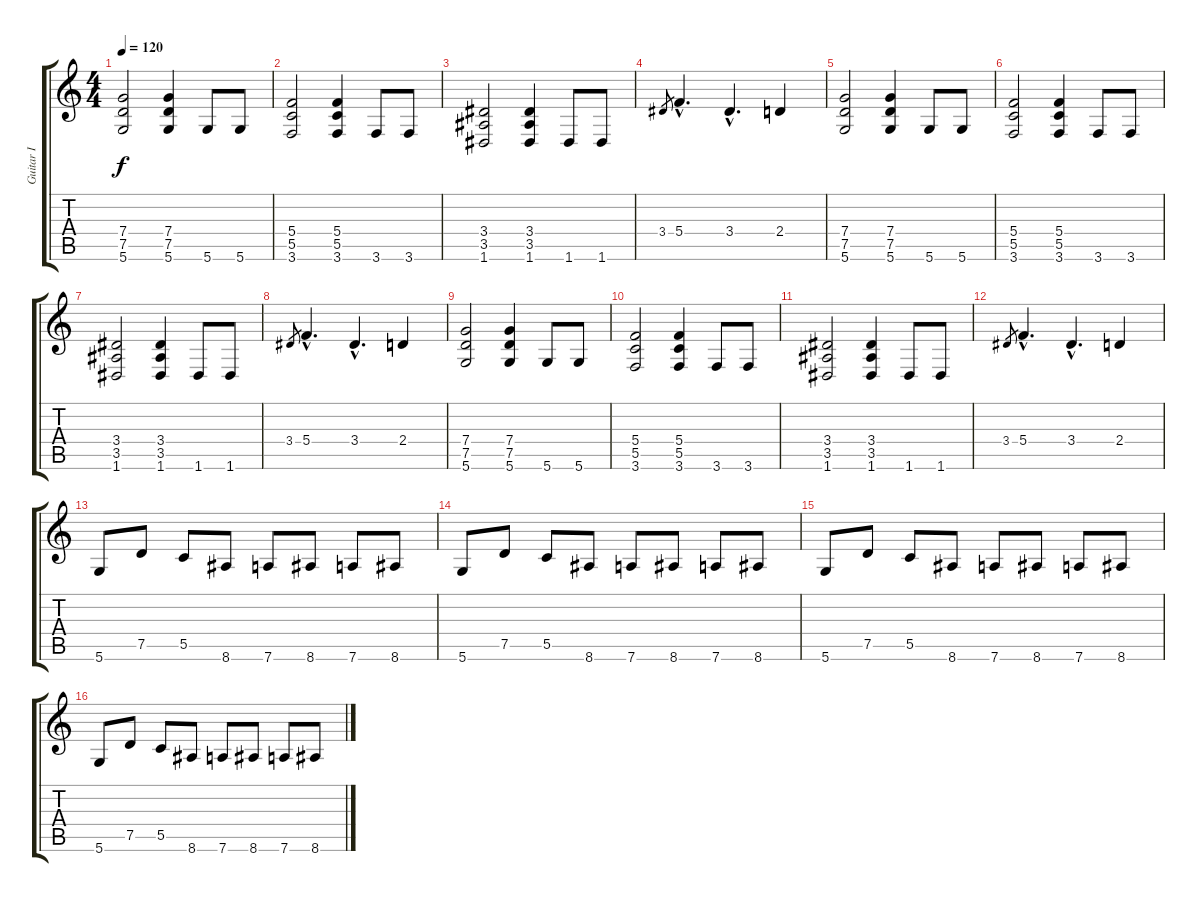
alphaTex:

\track ("Guitar I" "Guitar I") {instrument distortionguitar}
\staff {score tabs}
\tuning (D4 A3 F3 C3 G2 D2) {hide}
\ts (4 4)
\tempo 120
\clef g2
\ks c
(7.4 7.5 5.6).2{dy f} (7.4 7.5 5.6).4 5.6.8 5.6.8 |
(5.4 5.5 3.6).2 (5.4 5.5 3.6).4 3.6.8 3.6.8 |
(3.4 3.5 1.6).2 (3.4 3.5 1.6).4 1.6.8 1.6.8 |
3.4.8{gr} 5.4{hac}.4{d} 3.4{hac}.4{d} 2.4.4 |
(7.4 7.5 5.6).2 (7.4 7.5 5.6).4 5.6.8 5.6.8 |
(5.4 5.5 3.6).2 (5.4 5.5 3.6).4 3.6.8 3.6.8 |
(3.4 3.5 1.6).2 (3.4 3.5 1.6).4 1.6.8 1.6.8 |
3.4.8{gr} 5.4{hac}.4{d} 3.4{hac}.4{d} 2.4.4 |
(7.4 7.5 5.6).2 (7.4 7.5 5.6).4 5.6.8 5.6.8 |
(5.4 5.5 3.6).2 (5.4 5.5 3.6).4 3.6.8 3.6.8 |
(3.4 3.5 1.6).2 (3.4 3.5 1.6).4 1.6.8 1.6.8 |
3.4.8{gr} 5.4{hac}.4{d} 3.4{hac}.4{d} 2.4.4 |
5.6.8 7.5.8 5.5.8 8.6.8 7.6.8 8.6.8 7.6.8 8.6.8 |
5.6.8 7.5.8 5.5.8 8.6.8 7.6.8 8.6.8 7.6.8 8.6.8 |
5.6.8 7.5.8 5.5.8 8.6.8 7.6.8 8.6.8 7.6.8 8.6.8 |
5.6.8 7.5.8 5.5.8 8.6.8 7.6.8 8.6.8 7.6.8 8.6.8
